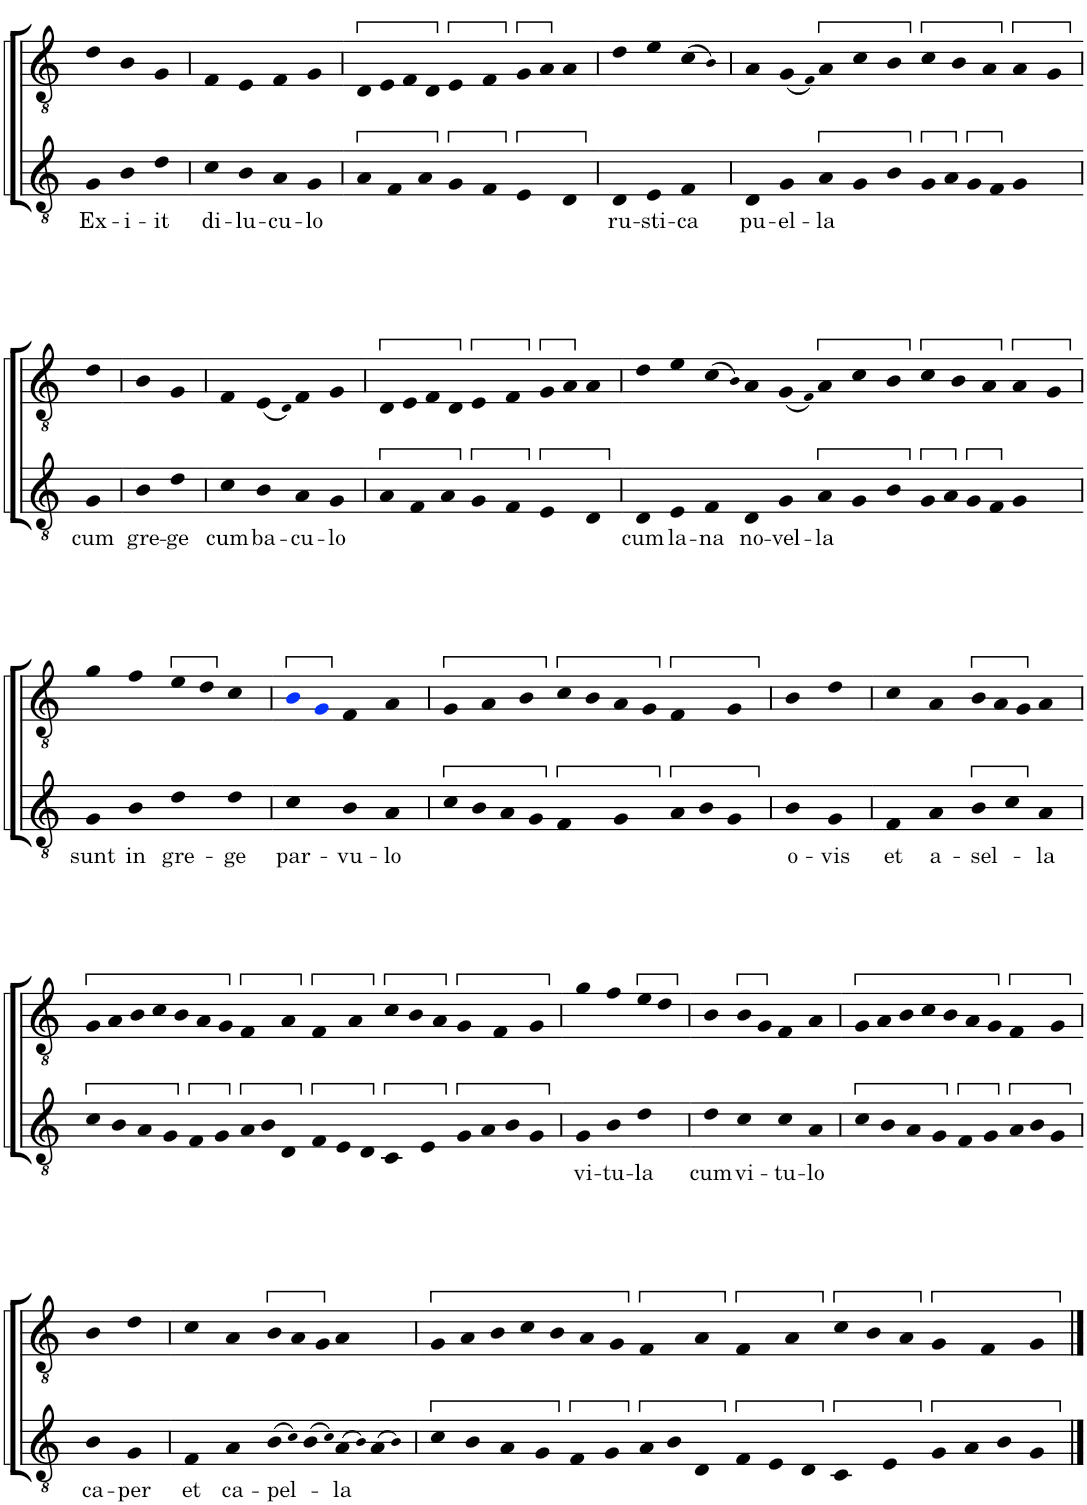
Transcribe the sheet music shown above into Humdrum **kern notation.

**kern	**text	**kern
*part2	*part2	*part1
*staff2	*staff2	*staff1
*I"Tenor 2	*	*I"Tenor 1
*clefGv2	*	*clefGv2
*k[]	*	*k[]
*M20/4	*	*M20/4
=1	=1	=1
!	!LO:LY:b	!
4G	Ex-	4d
!	!LO:LY:b	!
4B	-i-	4B
!	!LO:LY:b	!
4d	-it	4G
=2'	=2'	=2'
!	!LO:LY:b	!
4c	di-	4F
!	!LO:LY:b	!
4B	-lu-	4E
!	!LO:LY:b	!
4A	-cu-	4F
!	!LO:LY:b	!
4G	-lo	4G
=3'	=3'	=3'
*Xtuplet	*	*
6A	.	8DL
.	.	8E
6F	.	.
.	.	8F
6A	.	.
.	.	8DJ
4G	.	4E
4F	.	4F
4E	.	8GL
.	.	8AJ
4D	.	4A
=4'	=4'	=4'
!	!LO:LY:b	!
4D	ru-	4d
!	!LO:LY:b	!
4E	-sti-	4e
!	!LO:LY:b	!
4F	-ca	(8cL
.	.	8B!J)
=5'	=5'	=5'
!	!LO:LY:b	!
4D	pu-	4A
!	!LO:LY:b	!
4G	-el-	(8GL
.	.	8F!J)
!	!LO:LY:b	!
4A	-la	4A
4G	.	4c
4B	.	4B
*	*	*Xtuplet
8GL	.	6c
8A	.	.
.	.	6B
8G	.	.
.	.	6A
8FJ	.	.
4G	.	4A
4ryy	.	4G
!!LO:LB:g=z
=6'	=6'	=6'
!	!LO:LY:b	!
4G	cum	4d
=7'	=7'	=7'
!	!LO:LY:b	!
4B	gre-	4B
!	!LO:LY:b	!
4d	-ge	4G
=8'	=8'	=8'
!	!LO:LY:b	!
4c	cum	4F
!	!LO:LY:b	!
4B	ba-	(8EL
.	.	8D!J)
!	!LO:LY:b	!
4A	-cu-	4F
!	!LO:LY:b	!
4G	-lo	4G
=9'	=9'	=9'
6A	.	8DL
.	.	8E
6F	.	.
.	.	8F
6A	.	.
.	.	8DJ
4G	.	4E
4F	.	4F
4E	.	8GL
.	.	8AJ
4D	.	4A
=10'	=10'	=10'
!	!LO:LY:b	!
4D	cum	4d
!	!LO:LY:b	!
4E	la-	4e
!	!LO:LY:b	!
4F	-na	(8cL
.	.	8B!J)
!	!LO:LY:b	!
4D	no-	4A
!	!LO:LY:b	!
4G	-vel-	(8GL
.	.	8F!J)
!	!LO:LY:b	!
4A	-la	4A
4G	.	4c
4B	.	4B
8GL	.	6c
8A	.	.
.	.	6B
8G	.	.
.	.	6A
8FJ	.	.
4G	.	4A
4ryy	.	4G
!!LO:LB:g=z
=11'	=11'	=11'
!	!LO:LY:b	!
4G	sunt	4g
!	!LO:LY:b	!
4B	in	4f
!	!LO:LY:b	!
4d	gre-	8eL
.	.	8dJ
!	!LO:LY:b	!
4d	-ge	4c
=12'	=12'	=12'
!	!LO:LY:b	!
4c	par-	8BiL
.	.	8GiJ
!	!LO:LY:b	!
4B	-vu-	4F
!	!LO:LY:b	!
4A	-lo	4A
=13'	=13'	=13'
8cL	.	6G
8B	.	.
.	.	6A
8A	.	.
.	.	6B
8GJ	.	.
4F	.	8cL
.	.	8B
4G	.	8A
.	.	8GJ
8AL	.	4F
8BJ	.	.
4G	.	4G
=14'	=14'	=14'
!	!LO:LY:b	!
4B	o-	4B
!	!LO:LY:b	!
4G	-vis	4d
=15'	=15'	=15'
!	!LO:LY:b	!
4F	et	4c
!	!LO:LY:b	!
4A	a-	4A
!	!LO:LY:b	!
8BL	-sel-	12BL
.	.	12A
8cJ	.	.
.	.	12GJ
!	!LO:LY:b	!
4A	-la	4A
!!LO:LB:g=z
=16'	=16'	=16'
6c	.	7G
.	.	7A
6B	.	.
.	.	7B
6A	.	.
.	.	7c
6G	.	.
.	.	7B
6F	.	.
.	.	7A
6G	.	.
.	.	7G
8AL	.	4F
8BJ	.	.
4D	.	4A
6F	.	4F
6E	.	.
.	.	4A
6D	.	.
4C	.	6c
.	.	6B
4E	.	.
.	.	6A
6G	.	4G
6A	.	.
.	.	4F
6B	.	.
4G	.	4G
=17'	=17'	=17'
!	!LO:LY:b	!
4G	vi-	4g
!	!LO:LY:b	!
4B	-tu-	4f
!	!LO:LY:b	!
4d	-la	8eL
.	.	8dJ
=18'	=18'	=18'
!	!LO:LY:b	!
4d	cum	4B
!	!LO:LY:b	!
4c	vi-	8BL
.	.	8GJ
!	!LO:LY:b	!
4c	-tu-	4F
!	!LO:LY:b	!
4A	-lo	4A
=19'	=19'	=19'
6c	.	7G
.	.	7A
6B	.	.
.	.	7B
6A	.	.
.	.	7c
6G	.	.
.	.	7B
6F	.	.
.	.	7A
6G	.	.
.	.	7G
8AL	.	4F
8BJ	.	.
4G	.	4G
!!LO:LB:g=z
=20'	=20'	=20'
!	!LO:LY:b	!
4B	ca-	4B
!	!LO:LY:b	!
4G	-per	4d
=21'	=21'	=21'
!	!LO:LY:b	!
4F	et	4c
!	!LO:LY:b	!
4A	ca-	4A
!	!LO:LY:b	!
(16BLL	-pel-	12BL
16c!)	.	.
.	.	12A
(16B	.	.
.	.	12GJ
16c!)	.	.
!	!LO:LY:b	!
(16A	-la	4A
16B!)	.	.
(16A	.	.
16B!JJ)	.	.
=22'	=22'	=22'
6c	.	7G
.	.	7A
6B	.	.
.	.	7B
6A	.	.
.	.	7c
6G	.	.
.	.	7B
6F	.	.
.	.	7A
6G	.	.
.	.	7G
8AL	.	4F
8BJ	.	.
4D	.	4A
6F	.	4F
6E	.	.
.	.	4A
6D	.	.
4C	.	6c
.	.	6B
4E	.	.
.	.	6A
6G	.	4G
6A	.	.
.	.	4F
6B	.	.
4G	.	4G
==	==	==
*-	*-	*-
